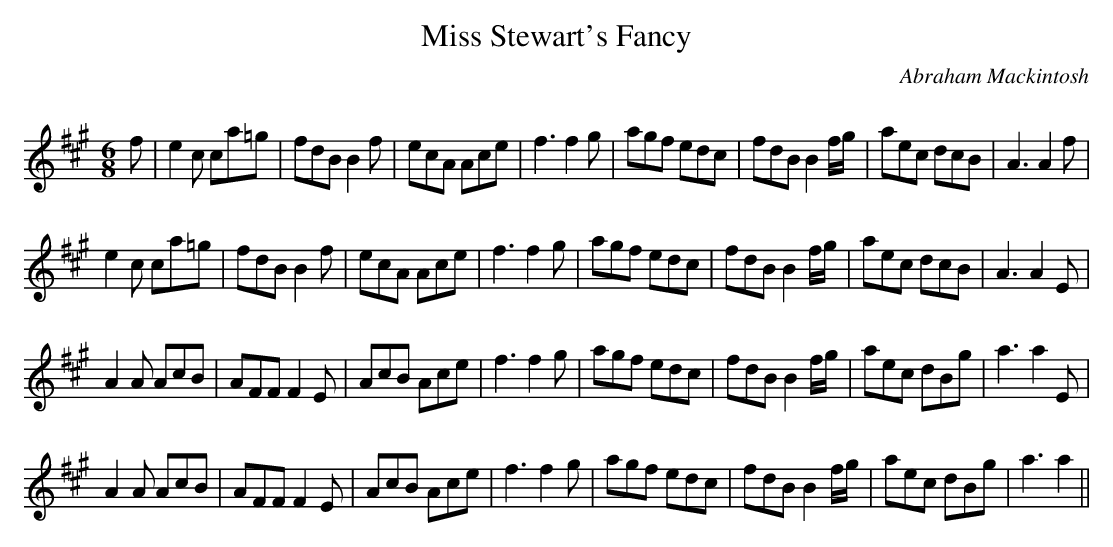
X:1
T: Miss Stewart's Fancy
C:Abraham Mackintosh
Q:180
K:A
M:6/8
L:1/16
f2|e4c2 c2a2=g2|f2d2B2 B4f2|e2c2A2 A2c2e2|f6f4g2|a2g2f2 e2d2c2|f2d2B2 B4fg|a2e2c2 d2c2B2|A6A4f2|
e4c2 c2a2=g2|f2d2B2 B4f2|e2c2A2 A2c2e2|f6f4g2|a2g2f2 e2d2c2|f2d2B2 B4fg|a2e2c2 d2c2B2|A6A4E2|
A4A2 A2c2B2|A2F2F2 F4E2|A2c2B2 A2c2e2|f6f4g2|a2g2f2 e2d2c2|f2d2B2 B4fg|a2e2c2 d2B2g2|a6a4E2|
A4A2 A2c2B2|A2F2F2 F4E2|A2c2B2 A2c2e2|f6f4g2|a2g2f2 e2d2c2|f2d2B2 B4fg|a2e2c2 d2B2g2|a6a4||
